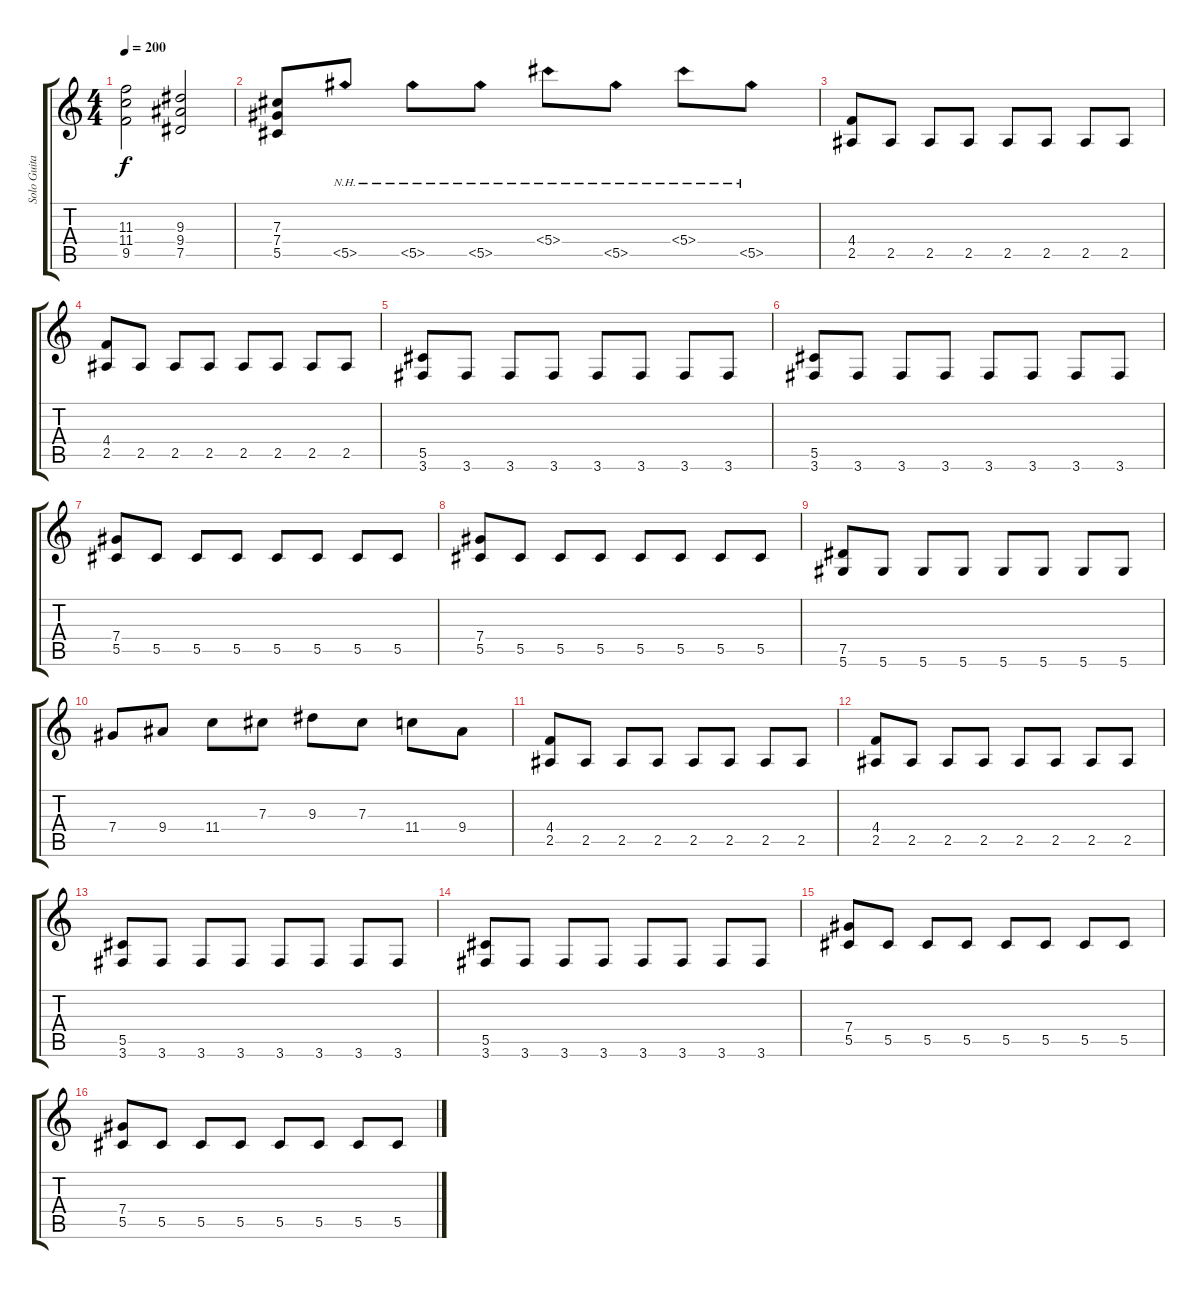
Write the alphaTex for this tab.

\track ("Solo Guitar" "Solo Guita") {instrument distortionguitar}
\staff {score tabs}
\tuning (Eb4 Bb3 Gb3 Db3 Ab2 Eb2) {hide}
\ts (4 4)
\tempo 200
\clef g2
\ks c
(11.3 11.4 9.5).2{dy f} (9.3 9.4 7.5).2 |
(7.3 7.4 5.5).8 5.5{nh}.8 5.5{nh}.8 5.5{nh}.8 5.4{nh}.8 5.5{nh}.8 5.4{nh}.8 5.5{nh}.8 |
(4.4 2.5).8 2.5.8 2.5.8 2.5.8 2.5.8 2.5.8 2.5.8 2.5.8 |
(4.4 2.5).8 2.5.8 2.5.8 2.5.8 2.5.8 2.5.8 2.5.8 2.5.8 |
(5.5 3.6).8 3.6.8 3.6.8 3.6.8 3.6.8 3.6.8 3.6.8 3.6.8 |
(5.5 3.6).8 3.6.8 3.6.8 3.6.8 3.6.8 3.6.8 3.6.8 3.6.8 |
(7.4 5.5).8 5.5.8 5.5.8 5.5.8 5.5.8 5.5.8 5.5.8 5.5.8 |
(7.4 5.5).8 5.5.8 5.5.8 5.5.8 5.5.8 5.5.8 5.5.8 5.5.8 |
(7.5 5.6).8 5.6.8 5.6.8 5.6.8 5.6.8 5.6.8 5.6.8 5.6.8 |
7.4.8 9.4.8 11.4.8 7.3.8 9.3.8 7.3.8 11.4.8 9.4.8 |
(4.4 2.5).8 2.5.8 2.5.8 2.5.8 2.5.8 2.5.8 2.5.8 2.5.8 |
(4.4 2.5).8 2.5.8 2.5.8 2.5.8 2.5.8 2.5.8 2.5.8 2.5.8 |
(5.5 3.6).8 3.6.8 3.6.8 3.6.8 3.6.8 3.6.8 3.6.8 3.6.8 |
(5.5 3.6).8 3.6.8 3.6.8 3.6.8 3.6.8 3.6.8 3.6.8 3.6.8 |
(7.4 5.5).8 5.5.8 5.5.8 5.5.8 5.5.8 5.5.8 5.5.8 5.5.8 |
(7.4 5.5).8 5.5.8 5.5.8 5.5.8 5.5.8 5.5.8 5.5.8 5.5.8
